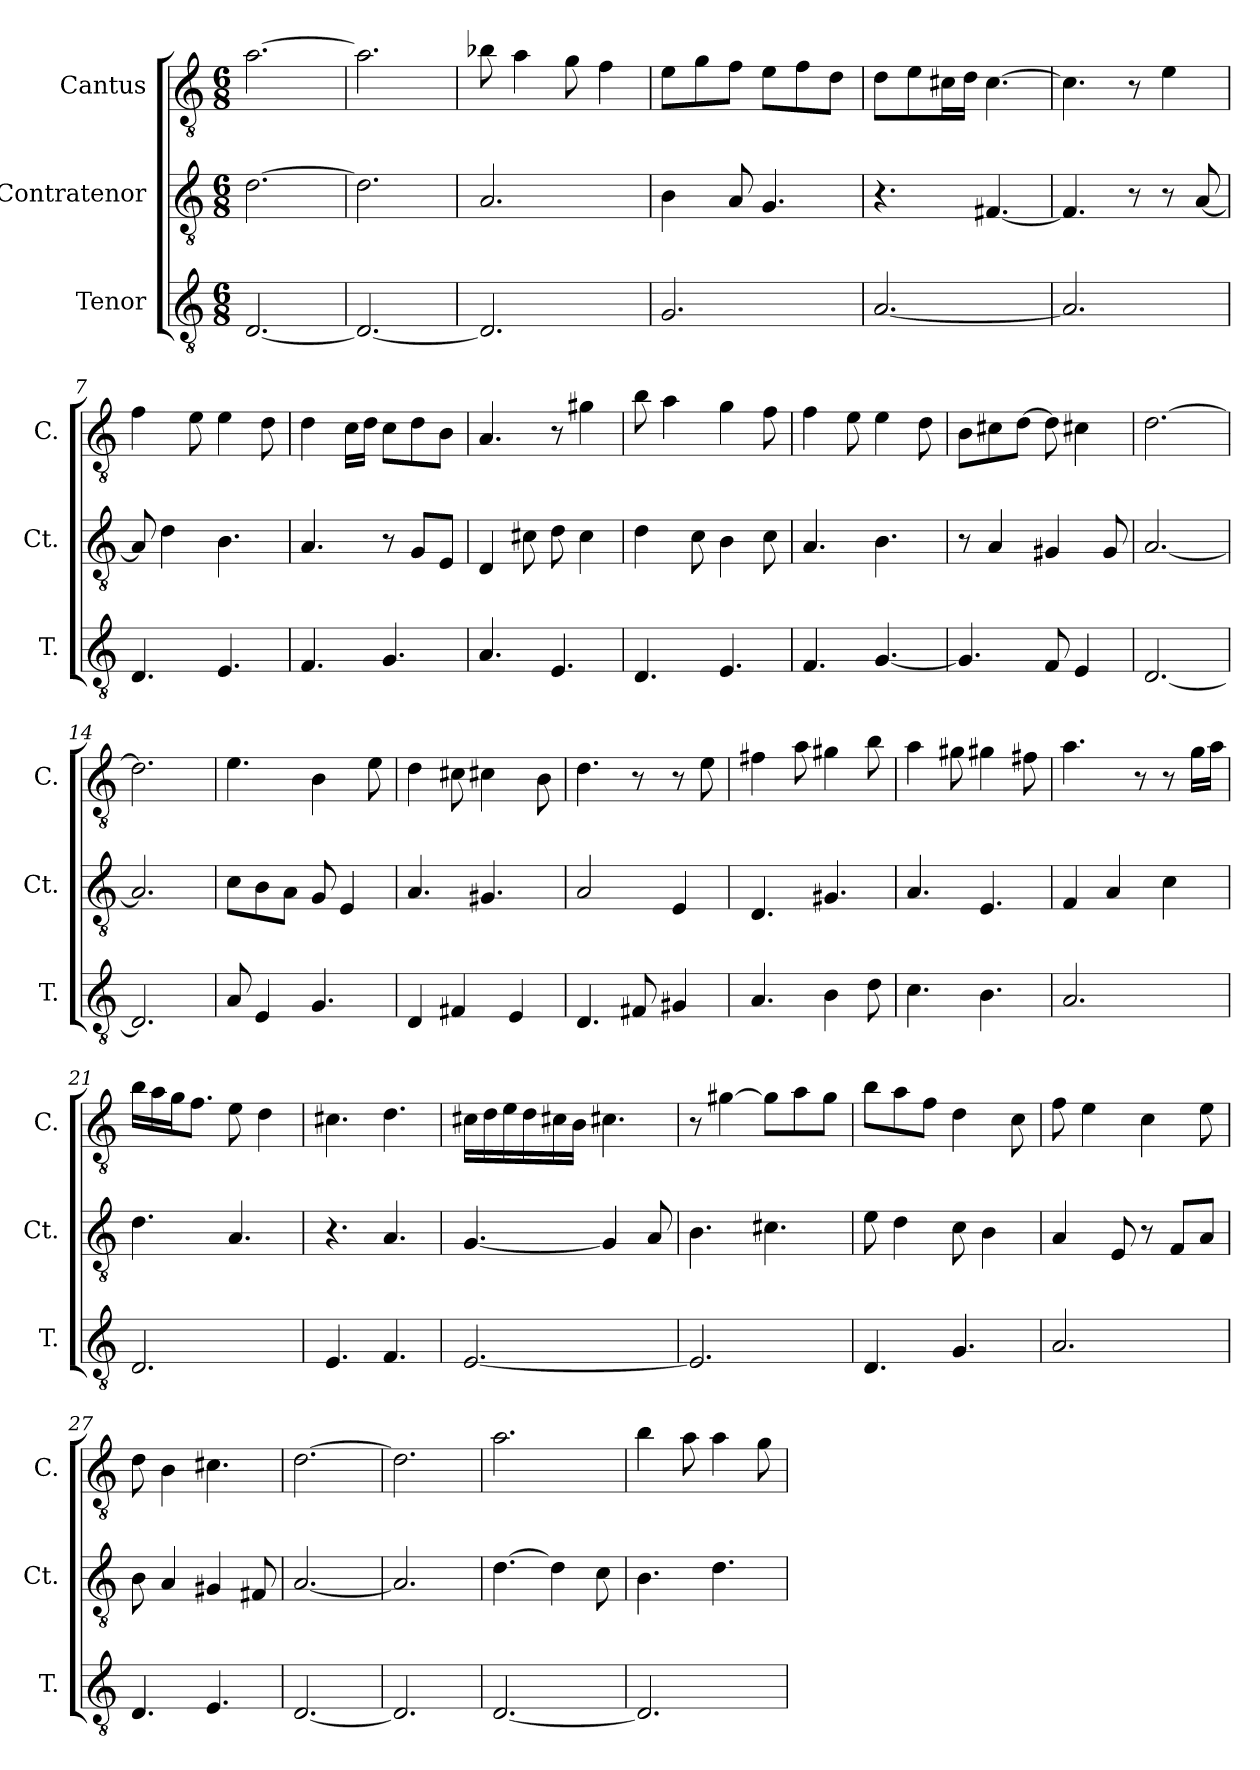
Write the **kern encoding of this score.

**kern	**kern	**kern
*part3	*part2	*part1
*staff3	*staff2	*staff1
*I"Tenor	*I"Contratenor	*I"Cantus
*I'T.	*I'Ct.	*I'C.
*clefGv2	*clefGv2	*clefGv2
*k[]	*k[]	*k[]
*C:	*C:	*C:
*M6/8	*M6/8	*M6/8
=1	=1	=1
[2.D/	[2.d\	[2.a\
=2	=2	=2
2.D/_	2.d\]	2.a\]
=3	=3	=3
2.D/]	2.A/	8b-X\
.	.	4a\
.	.	8g\
.	.	4f\
=4	=4	=4
2.G/	4B\	8e\L
.	.	8g\
.	8A/	8f\J
.	4.G/	8e\L
.	.	8f\
.	.	8d\J
=5	=5	=5
[2.A/	4.r	8d\L
.	.	8e\
.	.	16c#X\L
.	.	16d\JJ
.	[4.F#X/	[4.c#\
=6	=6	=6
2.A/]	4.F#/]	4.c#\]
.	8r	8r
.	8r	4e\
.	[8A/	.
=7	=7	=7
4.D/	8A/]	4f\
.	4d\	.
.	.	8e\
4.E/	4.B\	4e\
.	.	8d\
!!LO:LB:g=z
=8	=8	=8
4.F/	4.A/	4d\
.	.	16c\LL
.	.	16d\JJ
4.G/	8r	8c\L
.	8G/L	8d\
.	8E/J	8B\J
=9	=9	=9
4.A/	4D/	4.A/
.	8c#X\	.
4.E/	8d\	8r
.	4c#\	4g#X\
=10	=10	=10
4.D/	4d\	8b\
.	.	4a\
.	8c\	.
4.E/	4B\	4g\
.	8c\	8f\
=11	=11	=11
4.F/	4.A/	4f\
.	.	8e\
[4.G/	4.B\	4e\
.	.	8d\
=12	=12	=12
4.G/]	8r	8B\L
.	4A/	8c#X\
.	.	[8d\J
8F/	4G#X/	8d\]
4E/	.	4c#X\
.	8G#/	.
=13	=13	=13
[2.D/	[2.A/	[2.d\
=14	=14	=14
2.D/]	2.A/]	2.d\]
=15	=15	=15
8A/	8c\L	4.e\
4E/	8B\	.
.	8A\J	.
4.G/	8G/	4B\
.	4E/	.
.	.	8e\
!!LO:LB:g=z
=16	=16	=16
4D/	4.A/	4d\
4F#X/	.	8c#X\
.	4.G#X/	4c#X\
4E/	.	.
.	.	8B\
=17	=17	=17
4.D/	2A/	4.d\
8F#X/	.	8r
4G#X/	4E/	8r
.	.	8e\
=18	=18	=18
4.A/	4.D/	4f#X\
.	.	8a\
4B\	4.G#X/	4g#X\
8d\	.	8b\
=19	=19	=19
4.c\	4.A/	4a\
.	.	8g#X\
4.B\	4.E/	4g#X\
.	.	8f#X\
=20	=20	=20
2.A/	4F/	4.a\
.	4A/	.
.	.	8r
.	4c\	8r
.	.	16g\LL
.	.	16a\JJ
=21	=21	=21
2.D/	4.d\	16b\LL
.	.	16a\
.	.	16g\J
.	.	8.f\J
.	4.A/	8e\
.	.	4d\
!!LO:PB:g=z
=22	=22	=22
4.E/	4.r	4.c#X\
4.F/	4.A/	4.d\
=23	=23	=23
[2.E/	[4.G/	16c#X\LL
.	.	16d\
.	.	16e\
.	.	16d\
.	.	16c#X\
.	.	16B\JJ
.	4G/]	4.c#X\
.	8A/	.
=24	=24	=24
2.E/]	4.B\	8r
.	.	[4g#X\
.	4.c#X\	8g#\L]
.	.	8a\
.	.	8g#\J
=25	=25	=25
4.D/	8e\	8b\L
.	4d\	8a\
.	.	8f\J
4.G/	8c\	4d\
.	4B\	.
.	.	8c\
=26	=26	=26
2.A/	4A/	8f\
.	.	4e\
.	8E/	.
.	8r	4c\
.	8F/L	.
.	8A/J	8e\
=27	=27	=27
4.D/	8B\	8d\
.	4A/	4B\
4.E/	4G#X/	4.c#X\
.	8F#X/	.
!!LO:LB:g=z
=28	=28	=28
[2.D/	[2.A/	[2.d\
=29	=29	=29
2.D/]	2.A/]	2.d\]
=30	=30	=30
[2.D/	[4.d\	2.a\
.	4d\]	.
.	8c\	.
=31	=31	=31
2.D/]	4.B\	4b\
.	.	8a\
.	4.d\	4a\
.	.	8g\
=	=	=
*-	*-	*-
